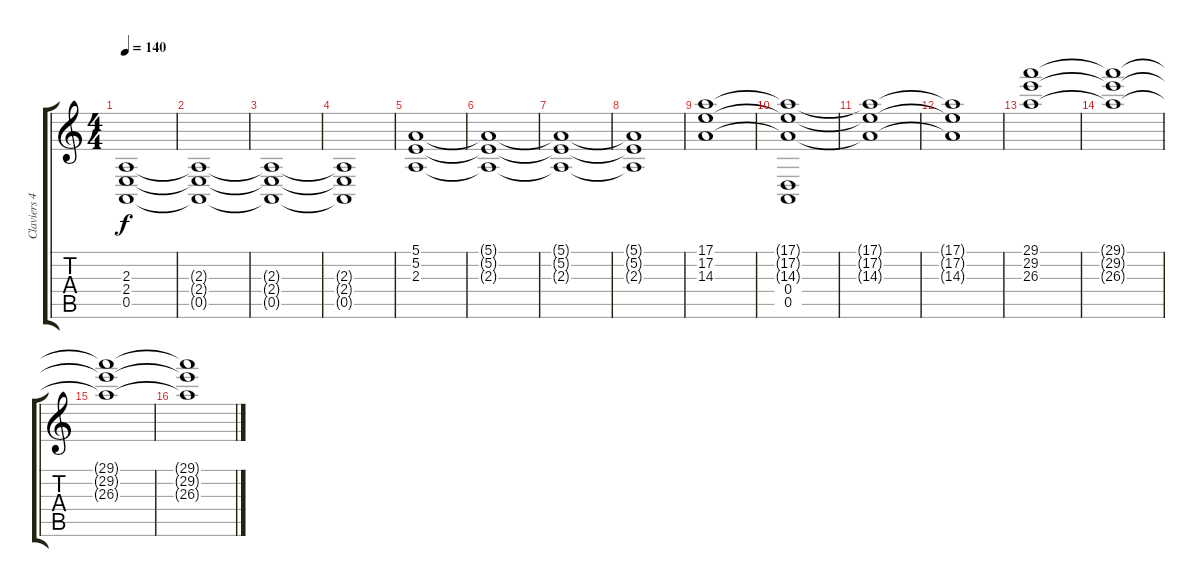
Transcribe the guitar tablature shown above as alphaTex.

\track ("Claviers 4" "Claviers 4") {instrument stringensemble2}
\staff {score tabs}
\tuning (E4 B3 G3 D3 A2 E2) {hide}
\ts (4 4)
\tempo 140
\clef g2
\ks c
(2.3 2.4 0.5).1{dy f volume 8 balance 0} |
(2.3{t} 2.4{t} 0.5{t}).1 |
(2.3{t} 2.4{t} 0.5{t}).1 |
(2.3{t} 2.4{t} 0.5{t}).1 |
(5.1 5.2 2.3).1{volume 12 balance 16} |
(5.1{t} 5.2{t} 2.3{t}).1 |
(5.1{t} 5.2{t} 2.3{t}).1 |
(5.1{t} 5.2{t} 2.3{t}).1 |
(17.1 17.2 14.3).1{volume 14 balance 0} |
(17.1{t} 17.2{t} 14.3{t} 0.4 0.5).1 |
(17.1{t} 17.2{t} 14.3{t}).1 |
(17.1{t} 17.2{t} 14.3{t}).1 |
(29.1 29.2 26.3).1{volume 16 balance 16} |
(29.1{t} 29.2{t} 26.3{t}).1 |
(29.1{t} 29.2{t} 26.3{t}).1 |
(29.1{t} 29.2{t} 26.3{t}).1
